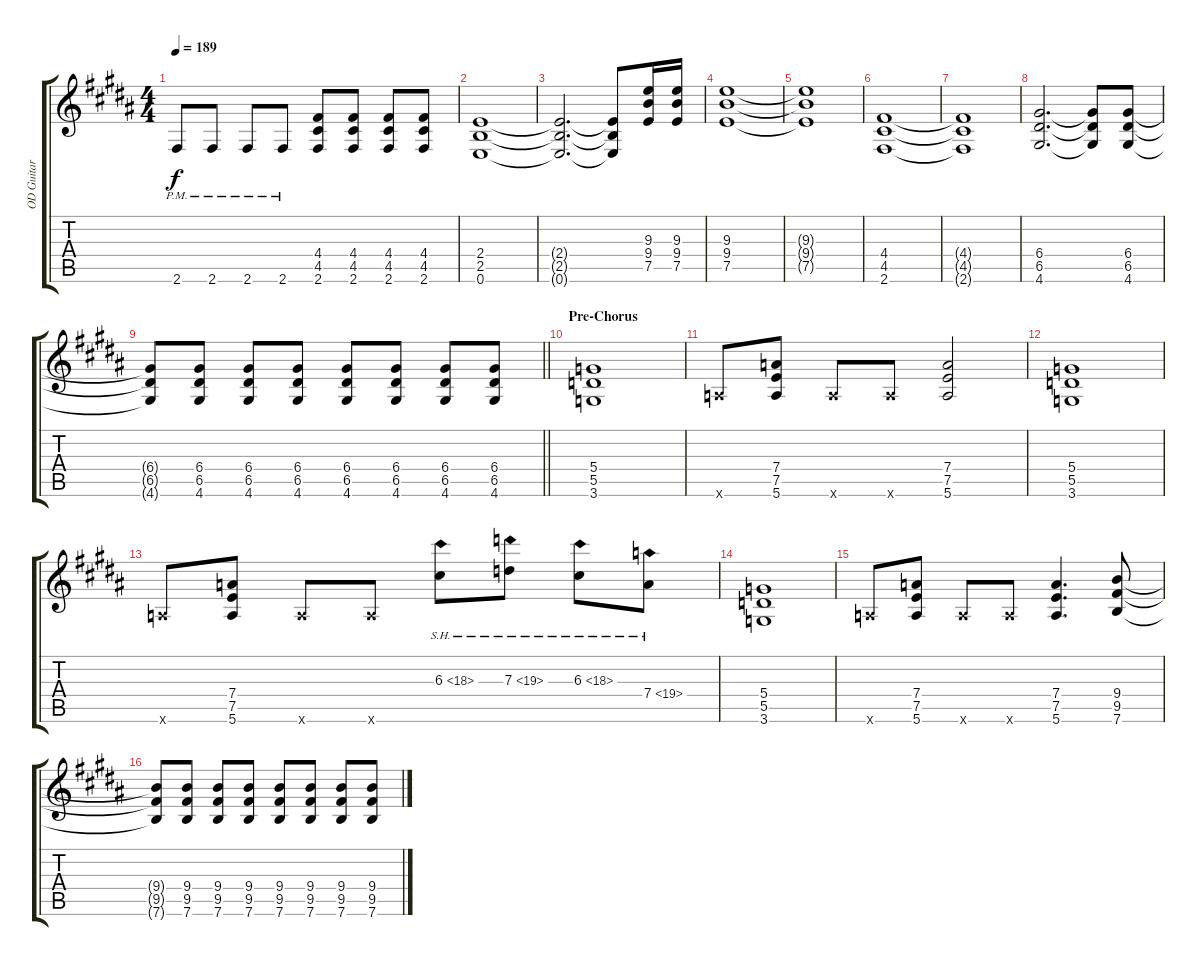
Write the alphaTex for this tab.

\track ("OD Guitar" "OD Guitar") {instrument overdrivenguitar}
\staff {score tabs}
\tuning (E4 B3 G3 D3 A2 E2) {hide}
\ts (4 4)
\tempo 189
\clef g2
\ks b
2.6{pm}.8{dy f} 2.6{pm}.8 2.6{pm}.8 2.6{pm}.8 (4.4 4.5 2.6).8 (4.4 4.5 2.6).8 (4.4 4.5 2.6).8 (4.4 4.5 2.6).8 |
(2.4 2.5 0.6).1 |
(2.4{t} 2.5{t} 0.6{t}).2{d} (2.4{t} 2.5{t} 0.6{t}).8 (9.3 9.4 7.5).16 (9.3 9.4 7.5).16 |
(9.3 9.4 7.5).1 |
(9.3{t} 9.4{t} 7.5{t}).1 |
(4.4 4.5 2.6).1 |
(4.4{t} 4.5{t} 2.6{t}).1 |
(6.4 6.5 4.6).2{d} (6.4{t} 6.5{t} 4.6{t}).8 (6.4 6.5 4.6).8 |
\barLineRight lightlight
(6.4{t} 6.5{t} 4.6{t}).8 (6.4 6.5 4.6).8 (6.4 6.5 4.6).8 (6.4 6.5 4.6).8 (6.4 6.5 4.6).8 (6.4 6.5 4.6).8 (6.4 6.5 4.6).8 (6.4 6.5 4.6).8 |
\section ("" "Pre-Chorus")
(5.4 5.5 3.6).1 |
5.6{x}.8 (7.4 7.5 5.6).8 5.6{x}.8 5.6{x}.8 (7.4 7.5 5.6).2 |
(5.4 5.5 3.6).1 |
5.6{x}.8 (7.4 7.5 5.6).8 5.6{x}.8 5.6{x}.8 6.3{sh 12}.8 7.3{sh 12}.8 6.3{sh 12}.8 7.4{sh 12}.8 |
(5.4 5.5 3.6).1 |
5.6{x}.8 (7.4 7.5 5.6).8 5.6{x}.8 5.6{x}.8 (7.4 7.5 5.6).4{d} (9.4 9.5 7.6).8 |
(9.4{t} 9.5{t} 7.6{t}).8 (9.4 9.5 7.6).8 (9.4 9.5 7.6).8 (9.4 9.5 7.6).8 (9.4 9.5 7.6).8 (9.4 9.5 7.6).8 (9.4 9.5 7.6).8 (9.4 9.5 7.6).8
